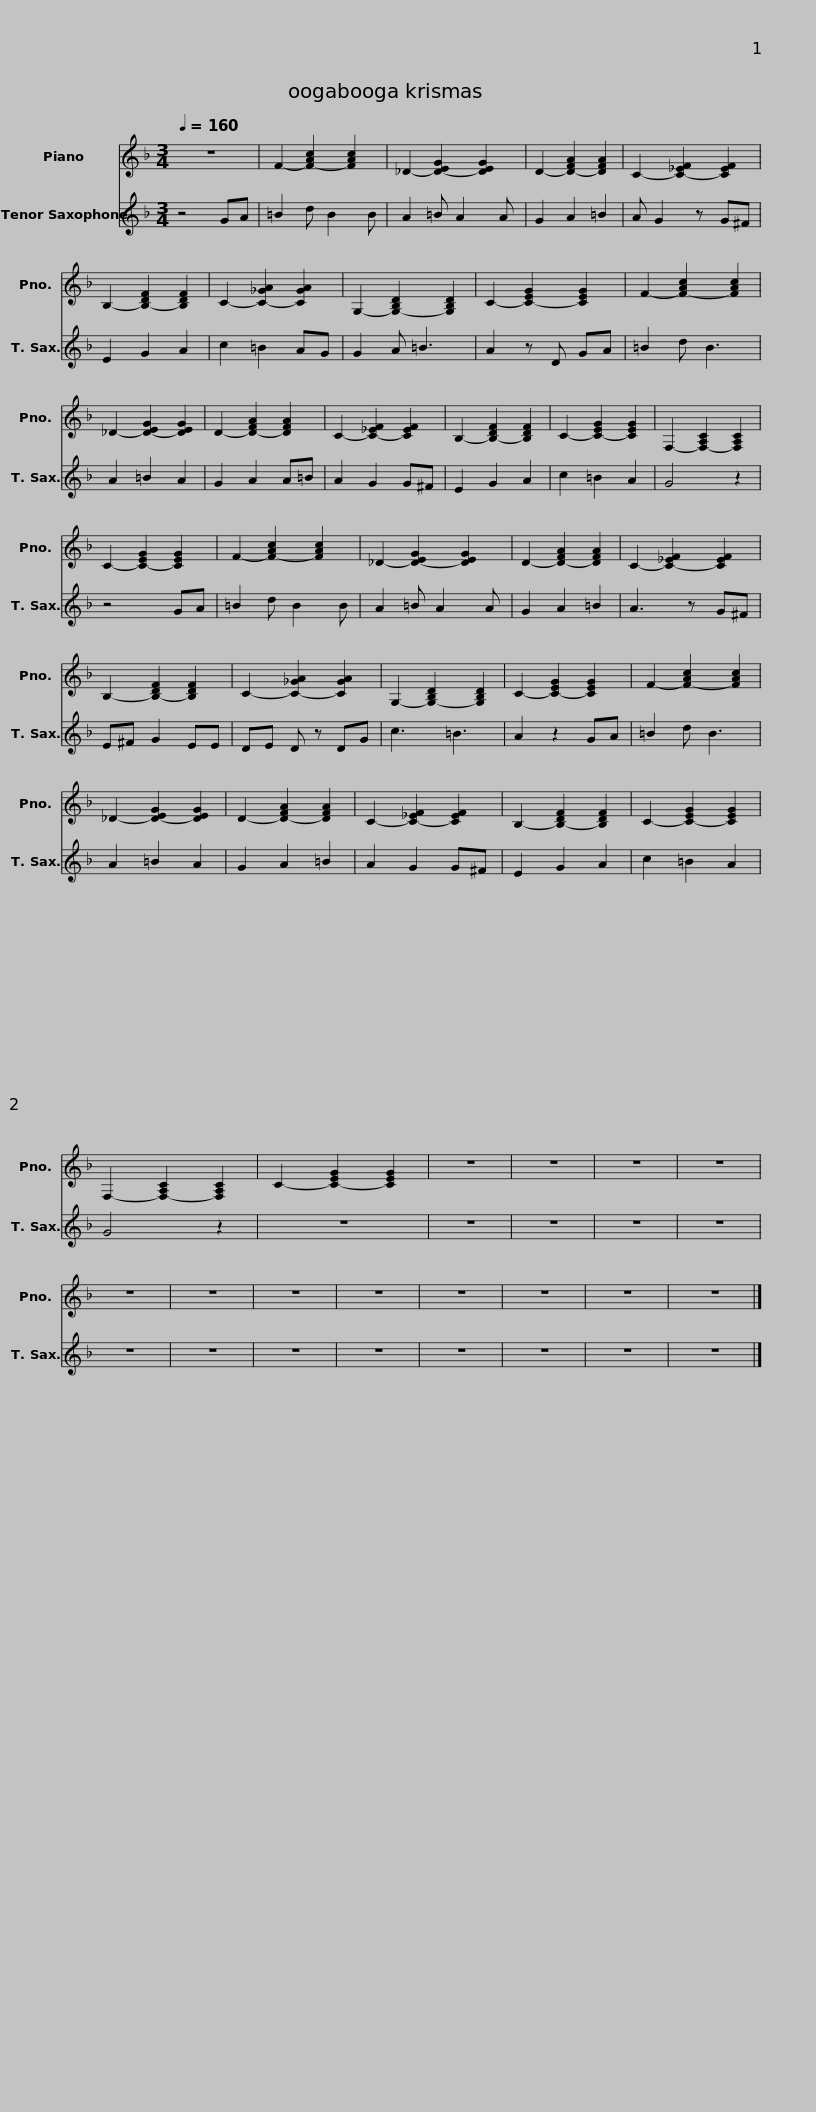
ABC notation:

X:1
%%score 1 2
L:1/8
Q:1/4=160
M:3/4
I:linebreak $
K:F
V:1 treble
V:2 treble transpose=-14
V:1
 z6 | F2- [F-Ac]2 [FAc]2 | _D2- [D-EG]2 [DEG]2 | D2- [D-FA]2 [DFA]2 | C2- [C-_EF]2 [CEF]2 | %5
 B,2- [B,-DF]2 [B,DF]2 |$ C2- [C-_GA]2 [CGA]2 | G,2- [G,-B,D]2 [G,B,D]2 | C2- [C-EG]2 [CEG]2 | F2- [F-Ac]2 [FAc]2 | %10
 _D2- [D-EG]2 [DEG]2 | D2- [D-FA]2 [DFA]2 | C2- [C-_EF]2 [CEF]2 |$ B,2- [B,-DF]2 [B,DF]2 | C2- [C-EG]2 [CEG]2 | %15
 F,2- [F,-A,C]2 [F,A,C]2 | C2- [C-EG]2 [CEG]2 | F2- [F-Ac]2 [FAc]2 | _D2- [D-EG]2 [DEG]2 | D2- [D-FA]2 [DFA]2 |$ %20
 C2- [C-_EF]2 [CEF]2 | B,2- [B,-DF]2 [B,DF]2 | C2- [C-_GA]2 [CGA]2 | G,2- [G,-B,D]2 [G,B,D]2 | C2- [C-EG]2 [CEG]2 | %25
 F2- [F-Ac]2 [FAc]2 | _D2- [D-EG]2 [DEG]2 |$ D2- [D-FA]2 [DFA]2 | C2- [C-_EF]2 [CEF]2 | B,2- [B,-DF]2 [B,DF]2 | %30
 C2- [C-EG]2 [CEG]2 | F,2- [F,-A,C]2 [F,A,C]2 | C2- [C-EG]2 [CEG]2 | z6 | z6 | %35
 z6 | z6 | z6 |$ z6 | z6 | %40
 z6 | z6 | z6 | z6 | z6 |] %45
V:2
 z4 GA | =B2 d B2 B | A2 =B A2 A | G2 A2 =B2 | A G2 z G^F | %5
 E2 G2 A2 |$ c2 =B2 AG | G2 A =B3 | A2 z D GA | =B2 d B3 | %10
 A2 =B2 A2 | G2 A2 A=B | A2 G2 G^F |$ E2 G2 A2 | c2 =B2 A2 | %15
 G4 z2 | z4 GA | =B2 d B2 B | A2 =B A2 A | G2 A2 =B2 |$ %20
 A3 z G^F | E^F G2 EE | DE D z DG | c3 =B3 | A2 z2 GA | %25
 =B2 d B3 | A2 =B2 A2 |$ G2 A2 =B2 | A2 G2 G^F | E2 G2 A2 | %30
 c2 =B2 A2 | G4 z2 | z6 | z6 | z6 | %35
 z6 | z6 | z6 |$ z6 | z6 | %40
 z6 | z6 | z6 | z6 | z6 |] %45
